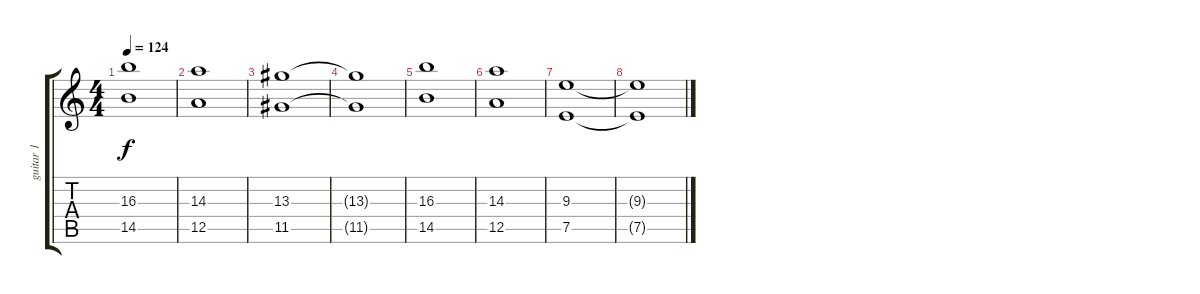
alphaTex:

\track ("guitar 1 " "guitar 1 ") {instrument electricguitarjazz}
\staff {score tabs}
\tuning (E4 B3 G3 D3 A2 E2) {hide}
\ts (4 4)
\tempo 124
\clef g2
\ks c
(16.3 14.5).1{dy f} |
(14.3 12.5).1 |
(13.3 11.5).1 |
(13.3{t} 11.5{t}).1 |
(16.3 14.5).1 |
(14.3 12.5).1 |
(9.3 7.5).1 |
(9.3{t} 7.5{t}).1
